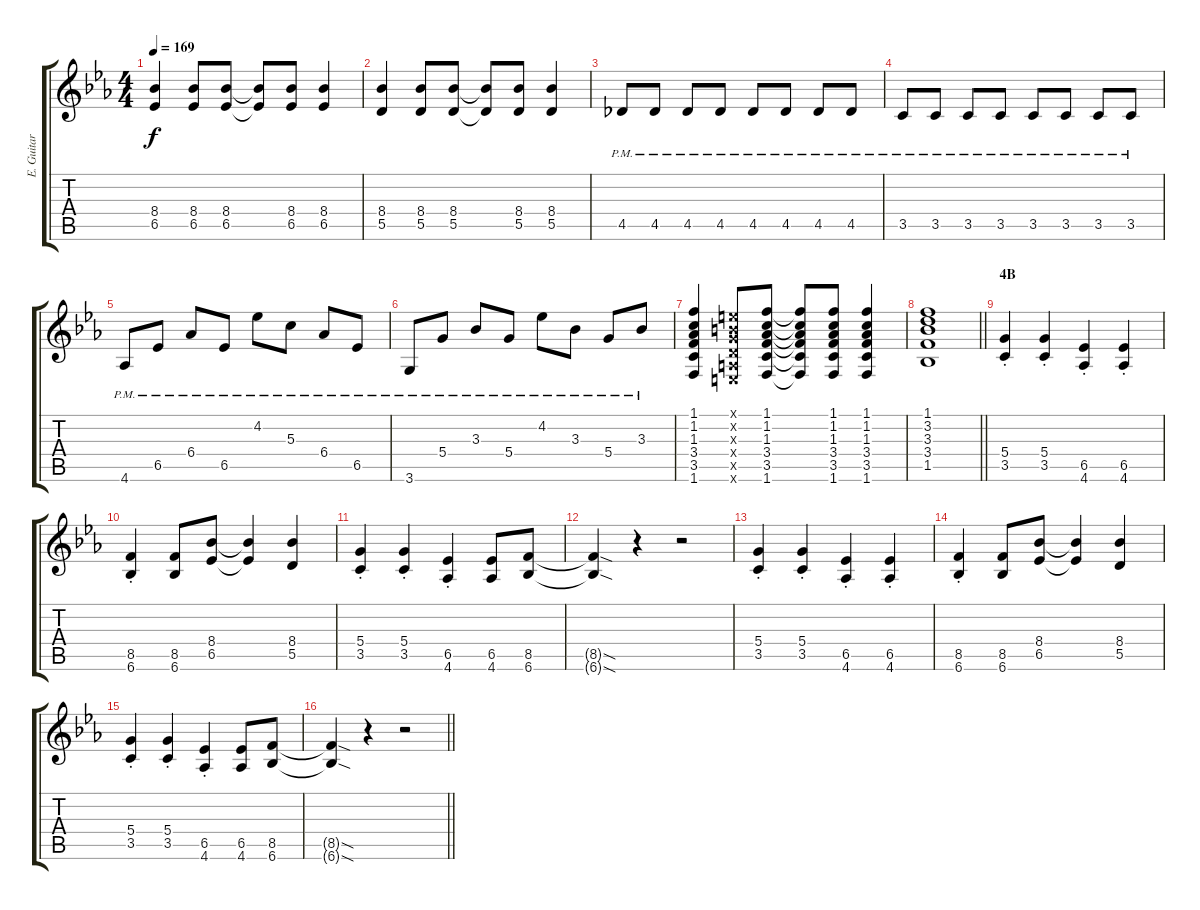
\track ("E. Guitar II" "E. Guitar ") {instrument overdrivenguitar}
\staff {score tabs}
\tuning (E4 B3 G3 D3 A2 E2) {hide}
\ts (4 4)
\tempo 169
\clef g2
\ks eb
(8.4 6.5).4{dy f} (8.4 6.5).8 (8.4 6.5).8 (8.4{t} 6.5{t}).8 (8.4 6.5).8 (8.4 6.5).4 |
(8.4 5.5).4 (8.4 5.5).8 (8.4 5.5).8 (8.4{t} 5.5{t}).8 (8.4 5.5).8 (8.4 5.5).4 |
4.5{pm}.8 4.5{pm}.8 4.5{pm}.8 4.5{pm}.8 4.5{pm}.8 4.5{pm}.8 4.5{pm}.8 4.5{pm}.8 |
3.5{pm}.8 3.5{pm}.8 3.5{pm}.8 3.5{pm}.8 3.5{pm}.8 3.5{pm}.8 3.5{pm}.8 3.5{pm}.8 |
4.6{pm}.8 6.5{pm}.8 6.4{pm}.8 6.5{pm}.8 4.2{pm}.8 5.3{pm}.8 6.4{pm}.8 6.5{pm}.8 |
3.6{pm}.8 5.4{pm}.8 3.3{pm}.8 5.4{pm}.8 4.2{pm}.8 3.3{pm}.8 5.4{pm}.8 3.3{pm}.8 |
(1.1 1.2 1.3 3.4 3.5 1.6).4 (0.1{x} 0.2{x} 0.3{x} 0.4{x} 0.5{x} 0.6{x}).8 (1.1 1.2 1.3 3.4 3.5 1.6).8 (1.1{t} 1.2{t} 1.3{t} 3.4{t} 3.5{t} 1.6{t}).8 (1.1 1.2 1.3 3.4 3.5 1.6).8 (1.1 1.2 1.3 3.4 3.5 1.6).4 |
\barLineRight lightlight
(1.1 3.2 3.3 3.4 1.5).1 |
\section ("" "4B")
(5.4{st} 3.5{st}).4 (5.4{st} 3.5{st}).4 (6.5{st} 4.6{st}).4 (6.5{st} 4.6{st}).4 |
(8.5{st} 6.6{st}).4 (8.5 6.6).8 (8.4 6.5).8 (8.4{t} 6.5{t}).4 (8.4 5.5).4 |
(5.4{st} 3.5{st}).4 (5.4{st} 3.5{st}).4 (6.5{st} 4.6{st}).4 (6.5 4.6).8 (8.5 6.6).8 |
(8.5{sod t} 6.6{sod t}).4 r.4 r.2 |
(5.4{st} 3.5{st}).4 (5.4{st} 3.5{st}).4 (6.5{st} 4.6{st}).4 (6.5{st} 4.6{st}).4 |
(8.5{st} 6.6{st}).4 (8.5 6.6).8 (8.4 6.5).8 (8.4{t} 6.5{t}).4 (8.4 5.5).4 |
(5.4{st} 3.5{st}).4 (5.4{st} 3.5{st}).4 (6.5{st} 4.6{st}).4 (6.5 4.6).8 (8.5 6.6).8 |
\barLineRight lightlight
(8.5{sod t} 6.6{sod t}).4 r.4 r.2
